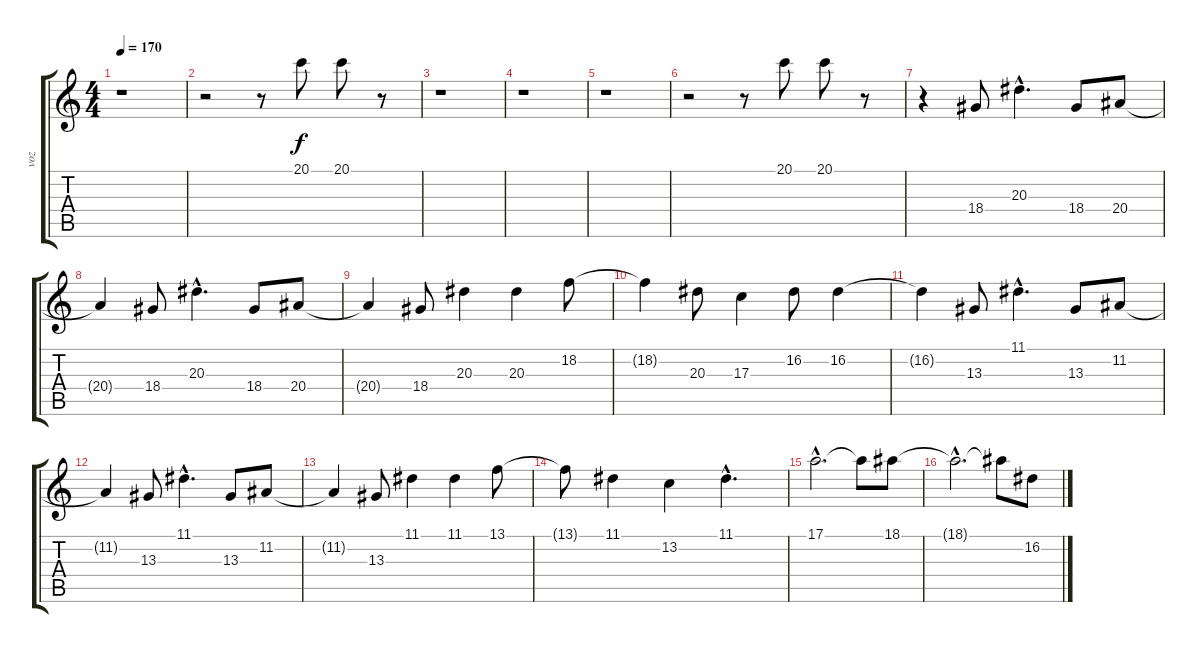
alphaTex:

\track ("voz" "voz") {instrument trumpet}
\staff {score tabs}
\tuning (E4 B3 G3 D3 A2 E2) {hide}
\ts (4 4)
\tempo 170
\clef g2
\ks c
r.1{dy f} |
r.2 r.8 20.1.8 20.1.8 r.8 |
r.1 |
r.1 |
r.1 |
r.2 r.8 20.1.8 20.1.8 r.8 |
r.4 18.4.8 20.3{hac}.4{d} 18.4.8 20.4.8 |
20.4{t}.4 18.4.8 20.3{hac}.4{d} 18.4.8 20.4.8 |
20.4{t}.4 18.4.8 20.3.4 20.3.4 18.2.8 |
18.2{t}.4 20.3.8 17.3.4 16.2.8 16.2.4 |
16.2{t}.4 13.3.8 11.1{hac}.4{d} 13.3.8 11.2.8 |
11.2{t}.4 13.3.8 11.1{hac}.4{d} 13.3.8 11.2.8 |
11.2{t}.4 13.3.8 11.1.4 11.1.4 13.1.8 |
13.1{t}.8 11.1.4 13.2.4 11.1{hac}.4{d} |
17.1{hac}.2{d} 17.1{t}.8 18.1.8 |
18.1{hac t}.2{d} 18.1{t}.8 16.2.8
